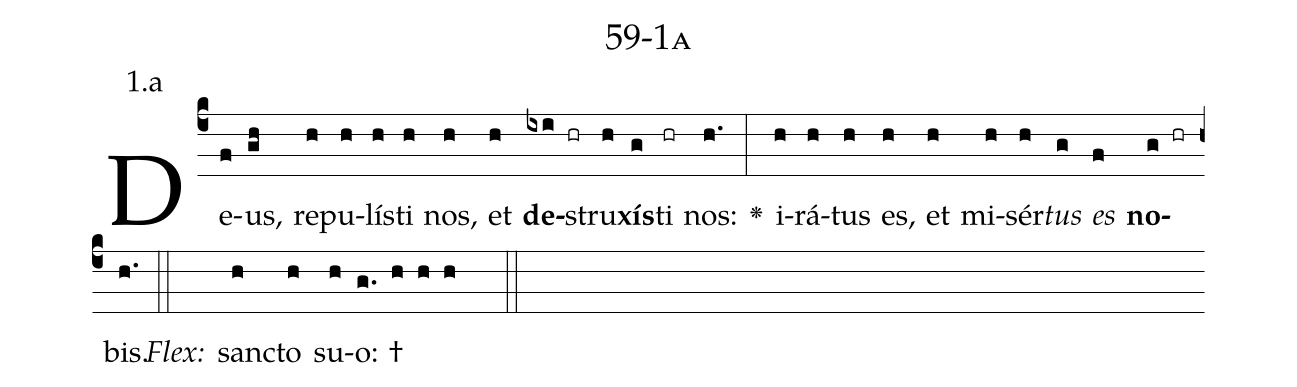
name: 59-1a;
annotation: 1.a;
%%
(c4)De(f)us,(gh) re(h)pu(h)lís(h)ti(h) nos,(h) et(h) <b>de</b>(ixi hr)stru(h)<b>xís</b>(g)ti(hr) nos:(h.) <v>\greheightstar</v>(:) i(h)rá(h)tus(h) es,(h) et(h) mi(h)sér(h)<i>tus</i>(g) <i>es</i>(f) <b>no</b>(g hr)bis.(h.) (::)
<i>Flex:</i>()  sanc(h)to(h) su(h)o: †(g. h h h  ::)

%E(h) u(h) o(g) u(f) a(g) e.(h.) (::)
